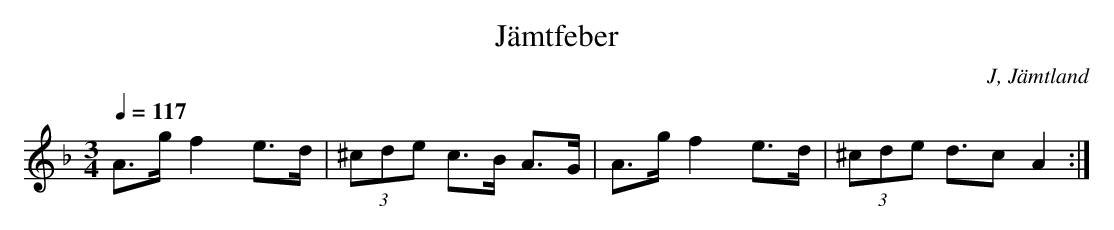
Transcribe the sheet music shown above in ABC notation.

X:1
T: Jämtfeber
O: J, Jämtland
M:3/4
L:1/8
Q:1/4=117
K:Dm
A>g f2 e>d|(3^cde c>B A>G|A>g f2 e>d|(3^cde d>c2 A2 :|
